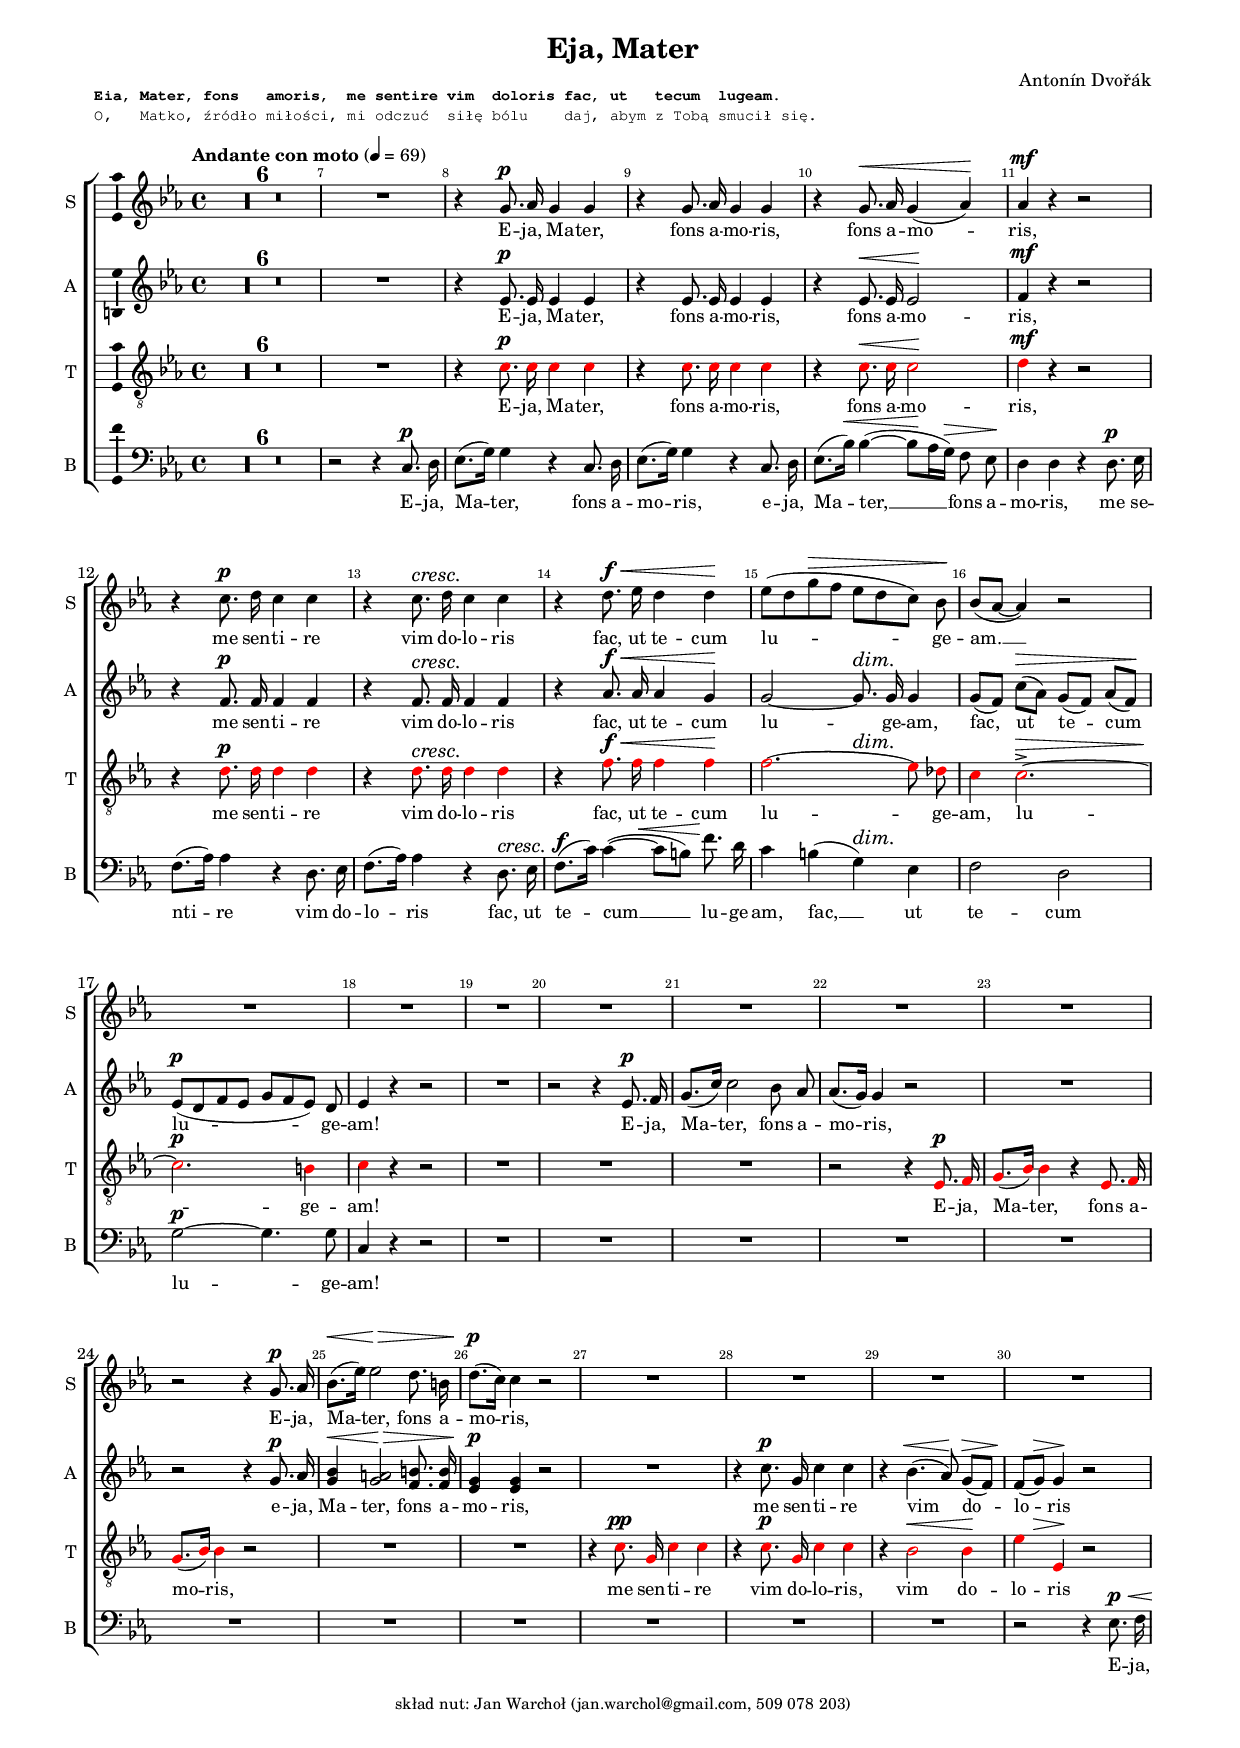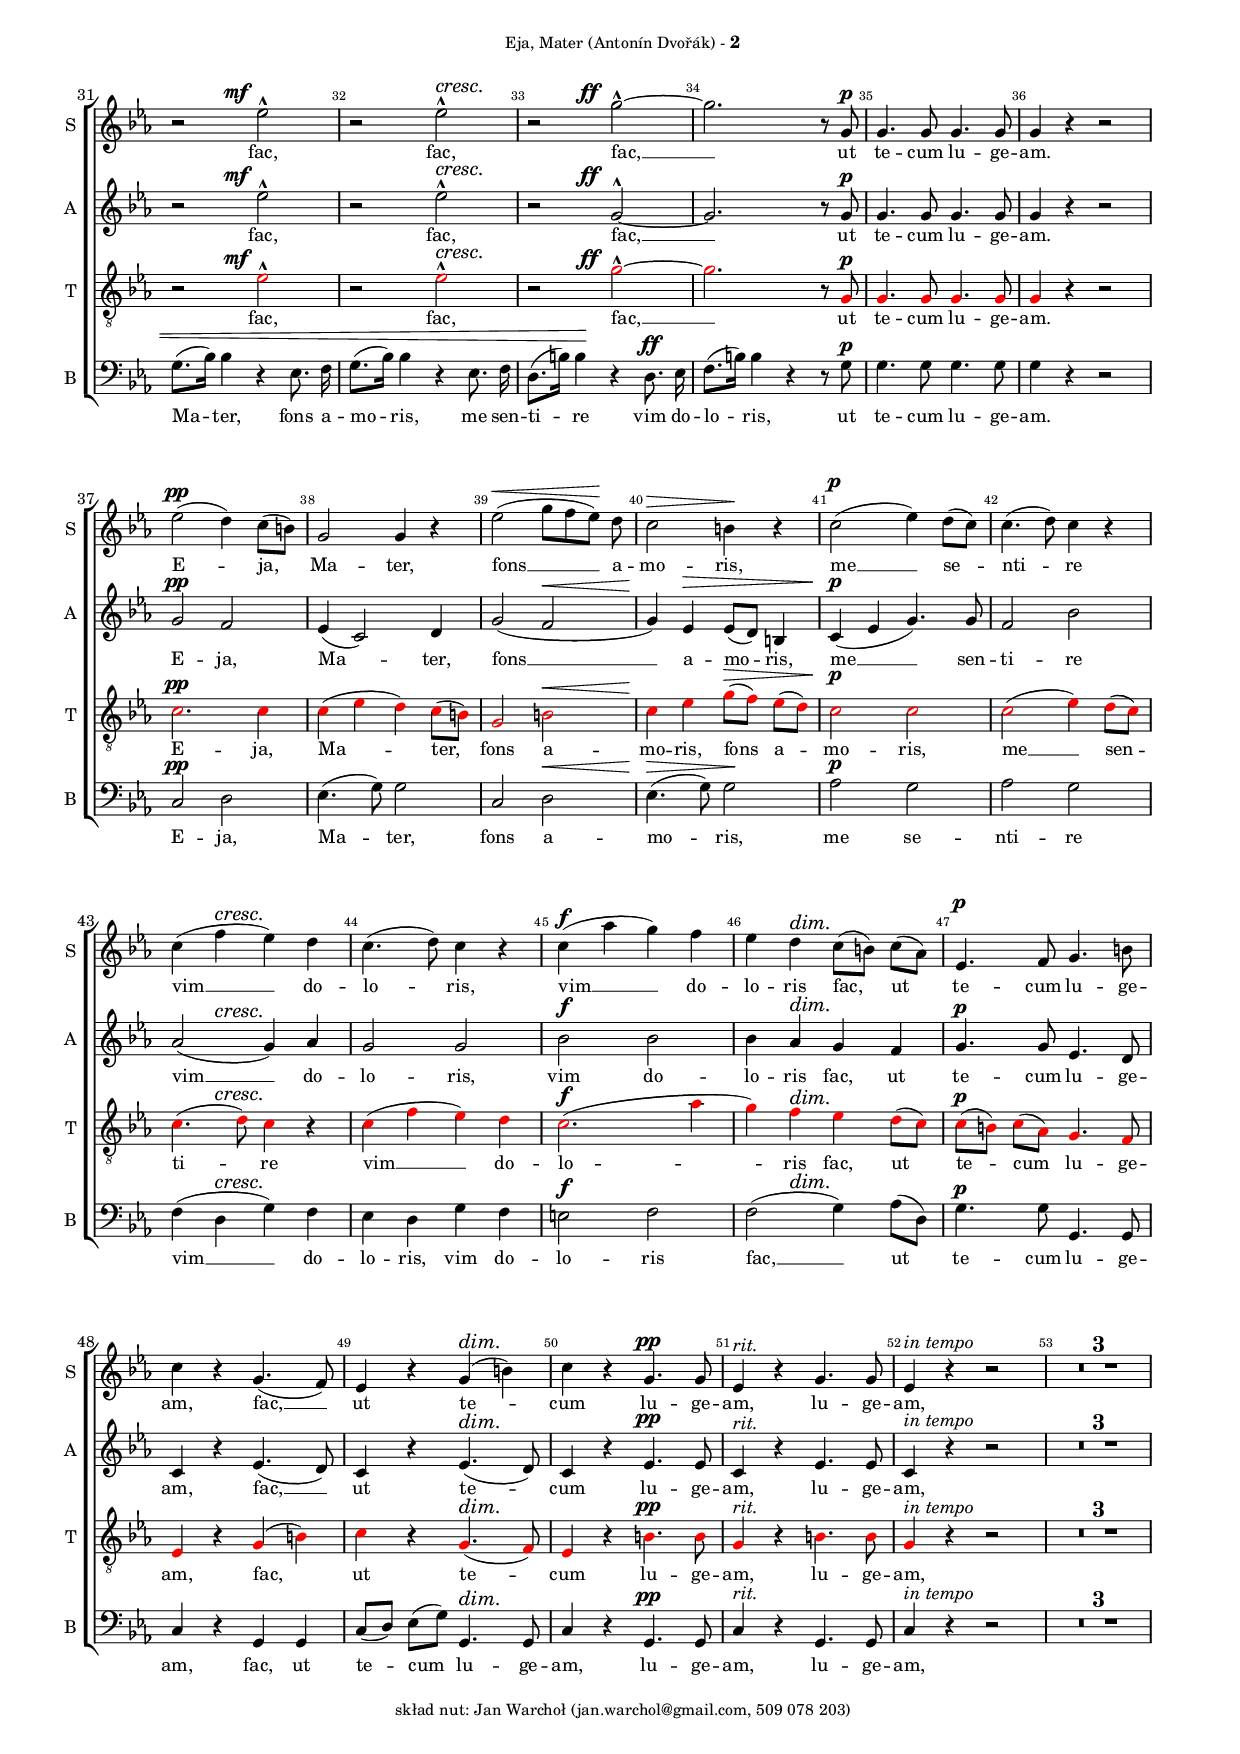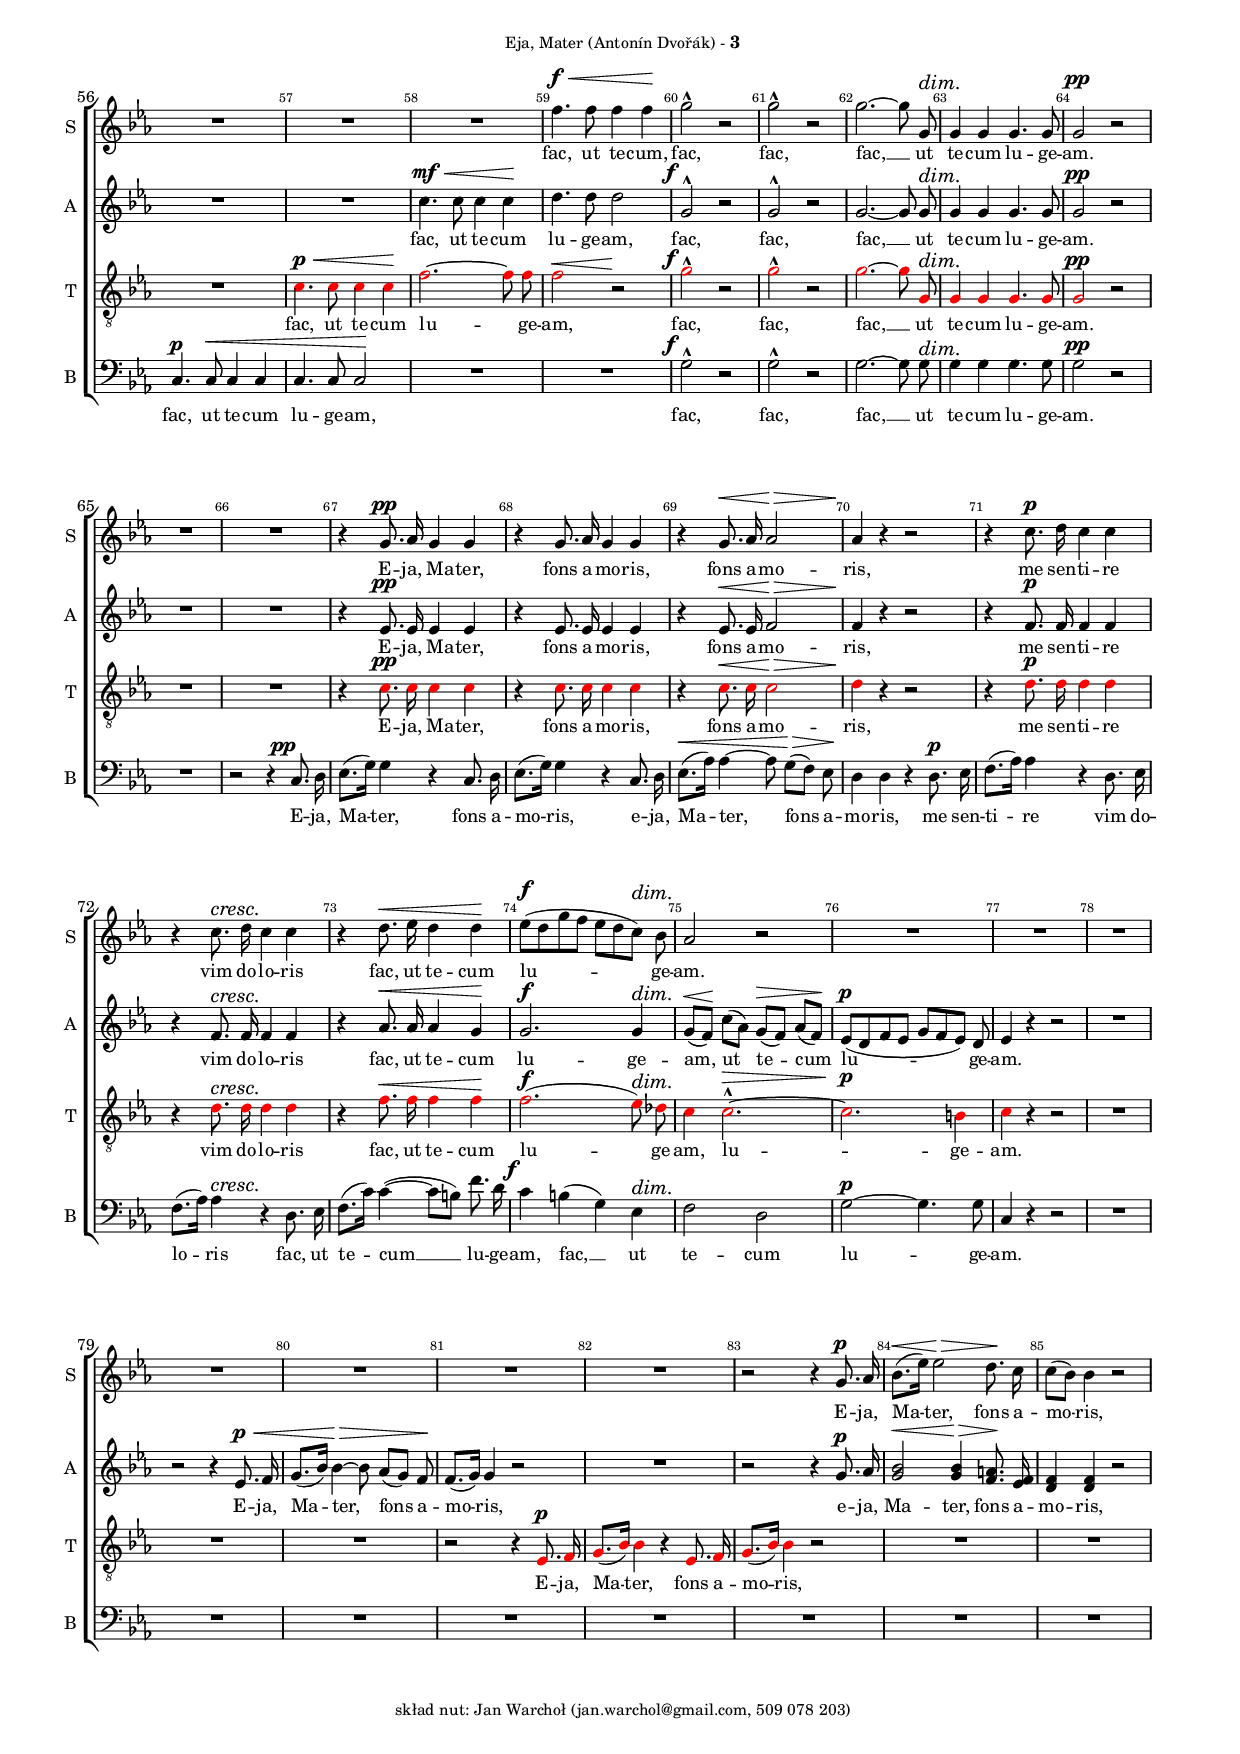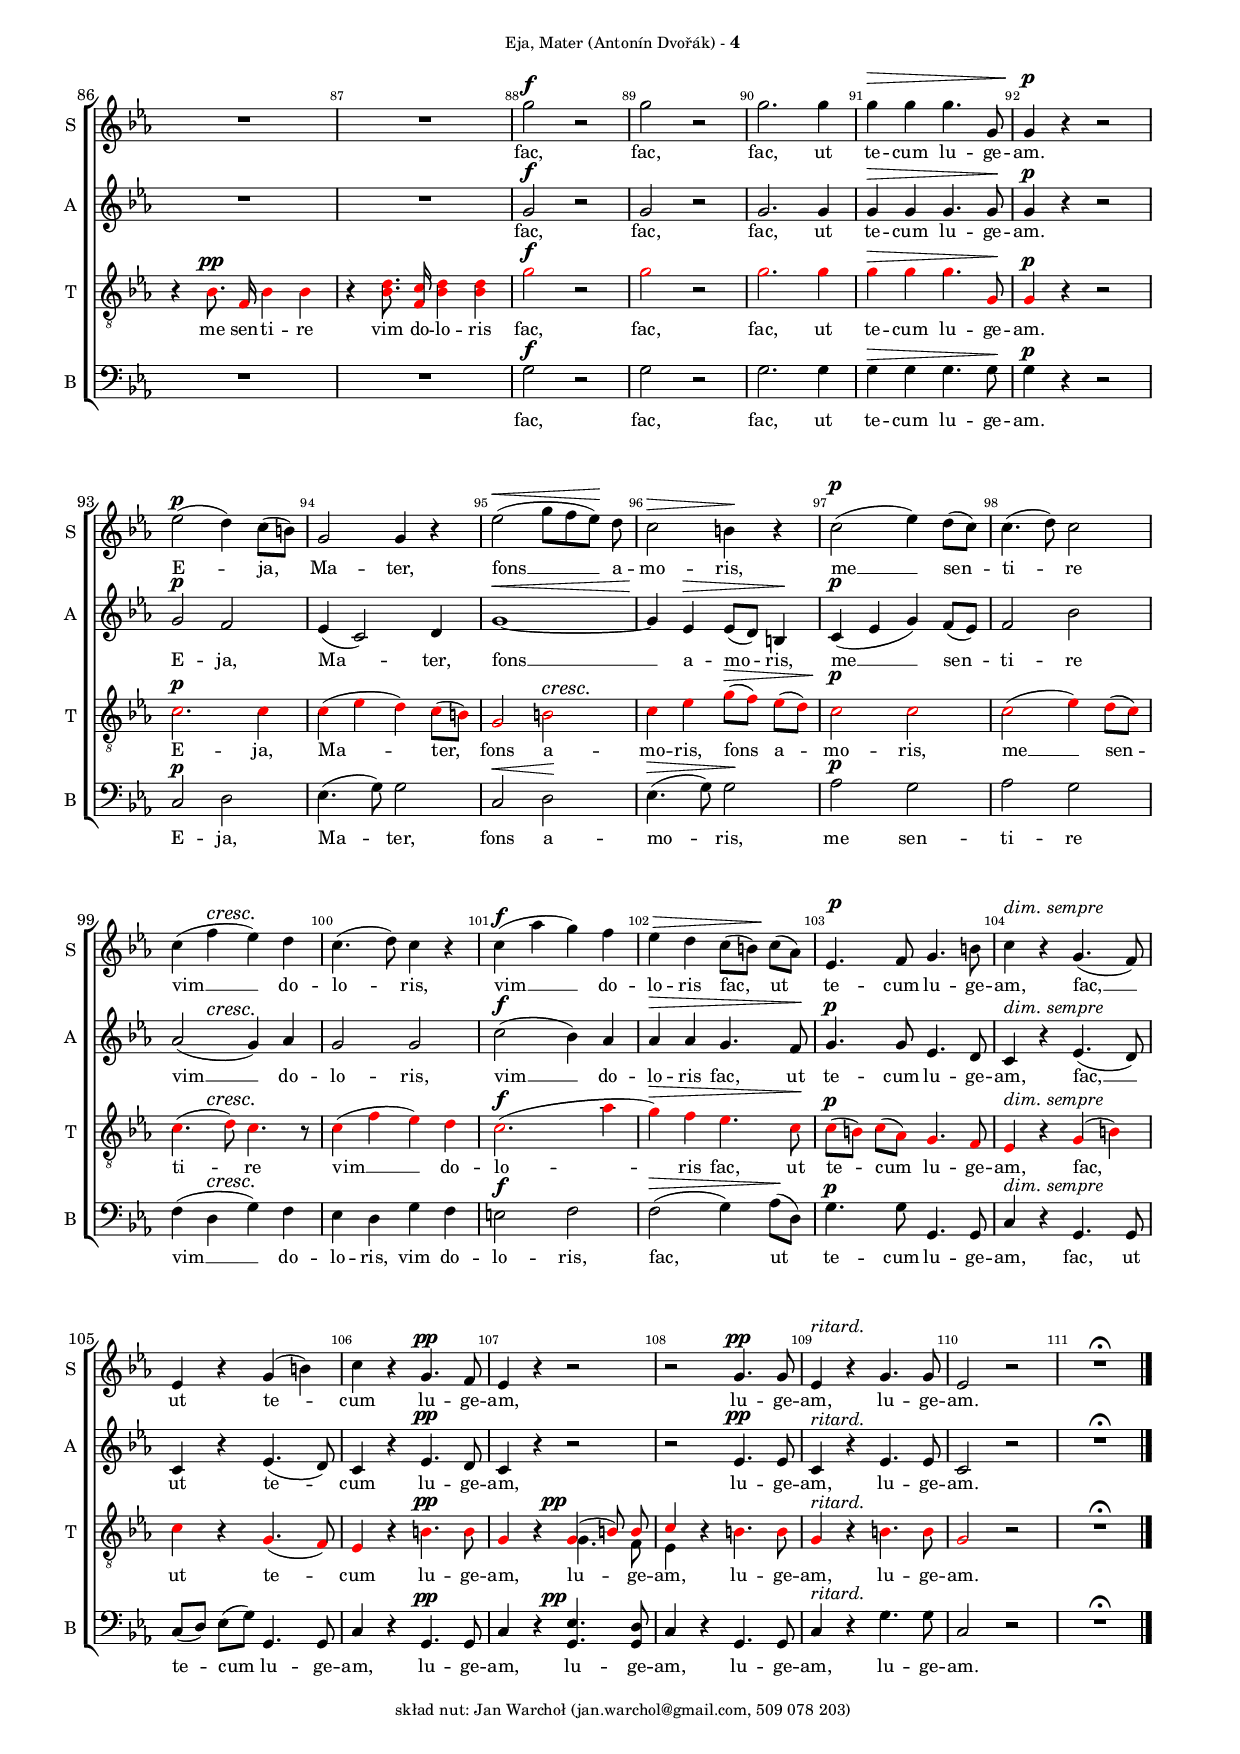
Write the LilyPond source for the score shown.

\version "2.19.0"
#(ly:set-option 'strokeadjust #t)
#(set-global-staff-size 15.5)

ml = #(define-music-function (parser location off) (number?)
       #{ \once \override Lyrics.LyricText.X-offset = #off #})

\paper {
  systems-per-page = 4
  page-count = 4

  top-margin = 6 \mm
  left-margin = 16 \mm
  right-margin = 15 \mm
  last-bottom-spacing.basic-distance = 8
  top-system-spacing.basic-distance = 10
  markup-system-spacing.basic-distance = 10

  oddFooterMarkup = \markup {
    \fill-line {
      \fromproperty #'header:tagline
    }
  }
  oddHeaderMarkup = \markup \small \fill-line {
    \line {
      \on-the-fly #not-first-page \fromproperty #'header:title
      \on-the-fly #not-first-page \concat {
        "(" \fromproperty #'header:composer ")"
      }
      \on-the-fly #not-first-page "-"
      \on-the-fly #print-page-number-check-first \normalsize \bold \fromproperty #'page:page-number-string
    }
  }
  evenHeaderMarkup = \oddHeaderMarkup
}

\header {
  title = "Eja, Mater"
  composer = "Antonín Dvořák"
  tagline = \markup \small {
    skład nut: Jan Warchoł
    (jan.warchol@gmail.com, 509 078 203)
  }
}

\markup \scale #'(0.85 . 0.85) {
  \typewriter {
    \column {
      \bold
      "Eia, Mater, fons   amoris,  me sentire vim  doloris fac, ut   tecum  lugeam."
      "O,   Matko, źródło miłości, mi odczuć  siłę bólu    daj, abym z Tobą smucił się."
    }
  }
}

Layout = \layout {
  indent = 0
  \dynamicUp
  \compressFullBarRests
  \override DynamicTextSpanner.style = #'none
  \override TextScript.direction = #UP
  \override Staff.StaffSymbol.thickness = #0.7
  \override Stem.thickness = #1.4
  \override Slur.thickness = #1.5
  \override Tie.line-thickness = #1
  \override Hairpin.thickness = #1.25

  \context {
    \Lyrics
    \override LyricText.font-size = #0.5
    \override VerticalAxisGroup.nonstaff-unrelatedstaff-spacing.padding = #0.5
    \override VerticalAxisGroup.nonstaff-relatedstaff-spacing.padding = #0.35
  }
  \context {
    \Score
    \override BarNumber.break-visibility = #'#(#f #t #t)
    \override BarNumber.self-alignment-X =
    #(lambda (grob)
      (let ((break-dir (ly:item-break-dir grob)))
        (if (= break-dir RIGHT)
          1
          0)))

    \override BarNumber.stencil =
    #(lambda (grob)
        (let ((break-dir (ly:item-break-dir grob)))
          (set! (ly:grob-property grob 'font-size)
                (if (= break-dir RIGHT)
                    -1
                    -3))
          (ly:text-interface::print grob)))
  }
  \context {
    \Staff
    \consists "Ambitus_engraver"
    \autoBeamOff
    \override VerticalAxisGroup.remove-empty = ##f
    \override VerticalAxisGroup.remove-first = ##f
  }
  \context {
    \Voice
    \applyContext #(lambda (x)
        (if (member (ly:context-id x ) (list "TenorVoice"))
          (ly:context-pushpop-property x 'NoteHead 'color red )))
  }
}

SopranoMusic = \version "2.17.97"
\relative c'' {
  \key c \minor
  \time 4/4
  \tempo "Andante con moto" 4=69
  R1*7 | % 8
  r4 g8.\p as16 g4 g4 | % 9
  r4 g8. as16 g4 g4 |
  r4 g8. \< as16 g4 ( as4 \! ) | % 11
  as4 \mf r4 r2 | % 12
  r4 c8.\p d16 c4 c4 | % 13
  r4 c8. \cresc d16 c4 c4 | % 14
  r4 d8. \f \< es16 d4 d4 \! | % 15
  es8 ( [ d8 g8 \> f8 ] es8 [ d8 c8 ) ] bes8 \! | % 16
  bes8 ( [ as8 ~ ] as4 ) r2 | % 17
  R1*7 | % 24
  r2 r4 g8. \p as16 | % 25
  bes8. \< ( [ es16 ) ] es2 \> d8. b16 | % 26
  d8. -\tweak X-offset #-0.2 \p ( [ c16 ) ] c4 r2 | % 27
  R1*4 | % 31
  r2 es2 -\tweak X-offset #-4 \mf -^ | % 32
  r2 es2 \cresc -^ | % 33
  r2 g2 -\tweak X-offset #-4 \ff ~ -^ | % 34
  g2. r8 g,8 \p | % 35
  g4. g8 g4. g8 | % 36
  g4 r4 r2 | % 37
  \break
  es'2\pp ( d4 ) c8 ( [ b8 ) ] | % 38
  g2 g4 r4 | % 39
  es'2 \< ( g8 [ f8 es8 \! ) ] d8 |
  c2 \> b4 \! r4 | % 41
  c2 -\tweak X-offset #-0.2 \p ( es4 ) d8 ( [ c8 ) ] | % 42
  c4. ( d8 ) c4 r4 | % 43
  c4 ( f4 \cresc es4 ) d4 | % 44
  c4. ( d8 ) c4 r4 | % 45
  c4 \f ( as'4 g4 ) f4 | % 46
  es4 d4 \dim c8 ( [ b8 ) ] c8 ( [ as8 ) ]
  | % 47
  es4. -\tweak X-offset #-0.2 \p f8 g4. b8 | % 48
  c4 r4 g4. ( f8 ) | % 49
  es4 r4 g4 \dim ( b4 ) |
  c4 r4 g4. \pp g8 | % 51
  es4 -\markup{ \italic {rit.} } r4 g4. g8 | % 52
  es4 -\markup{ \italic {in tempo} } r4 r2 | % 53
  R1*3 | % 56
  R1*3 | % 59
  f'4. -\tweak X-offset #-0.2 \f \< f8 f4 f4 \! |
  g2 -^ r2 | % 61
  g2 -^ r2 | % 62
  g2. ~ g8 g,8 \dim | % 63
  g4 g4 g4. g8 | % 64
  g2 \pp r2 | % 65
  R1*2 | % 67
  r4 g8. \pp as16 g4 g4 | % 68
  r4 g8. as16 g4 g4 | % 69
  r4 g8. \< as16 as2 \> |
  as4 \! r4 r2 | % 71
  r4 c8. \p d16 c4 c4 | % 72
  r4 c8. \cresc d16 c4 c4 | % 73
  r4 d8. \< es16 d4 d4 \! | % 74
  es8 \f ( [ d8 g8 f8 ] es8 [ d8 c8 \dim )
  ] bes8 | % 75
  as2 r2 | % 76
  R1*2 | % 78
  R1*5 | % 83
  r2 r4 g8. \p as16 | % 84
  bes8. \< ( [ es16 ) ] es2 \> d8.\! c16 | % 85
  c8 ( [ bes8 ) ] bes4 r2 | % 86
  \break
  R1*2 | % 88
  g'2 \f r2 | % 89
  g2 r2 |
  g2. g4 | % 91
  g4 \> g4 g4. g,8 | % 92
  g4 \! \p r4 r2 | % 93
  \break
  es'2 \p ( d4 ) c8 ( [ b8 ) ] | % 94
  g2 g4 r4 | % 95
  es'2 \< ( g8 [ f8 es8 \! ) ] d8 | % 96
  c2 \> b4 \! r4 | % 97
  c2 \p ( es4 ) d8 ( [ c8 ) ] | % 98
  c4. ( d8 ) c2 | % 99
  c4 ( f4 \cresc es4 ) d4 |
  c4. ( d8 ) c4 r4 | % 101
  c4 \f ( as'4 g4 ) f4 | % 102
  es4 -\tweak X-offset #0.5 \> d4 c8 ( [ b8 \! ) ] c8 ( [ as8 ) ] | % 103
  es4. -\tweak X-offset #0.5 \p f8 g4. b8 | % 104
  c4 -\markup{ \italic {dim. sempre} } r4 g4. ( f8 ) | % 105
  es4 r4 g4 ( b4 ) | % 106
  c4 r4 g4. \pp f8 | % 107
  es4 r4 r2 | % 108
  r2 g4. \pp g8 | % 109
  es4 -\markup{ \italic {ritard.} } r4 g4. g8 |
  es2 r2
  R1\fermataMarkup
  \bar "|."
}

SopranoLyrics = \version "2.17.97"
\lyricmode {
  E -- ja, \ml #-0.3 Ma -- ter, fons a --
  mo -- ris, fons a -- mo -- ris, me sen -- ti -- re vim do -- lo --
  ris fac, ut te -- cum lu -- ge -- am.  __ E -- ja, Ma -- ter, fons
  a -- mo -- ris, fac, fac, fac,  __ ut te -- cum lu -- ge -- am. E
  -- ja, Ma -- ter, fons  __ a -- mo -- ris, me  __ se --
  nti -- re vim  __ do -- lo -- ris, vim  __ do -- lo -- ris fac,
  ut  te -- cum lu -- ge -- am, fac, __  ut te -- cum lu
  -- ge -- am, lu -- ge -- am, fac, ut te -- cum, fac, fac, fac,  __
  ut te -- cum lu -- ge -- am. E -- ja, \ml #-0.3 Ma -- ter, fons a -- mo --
  ris, fons a -- mo -- ris, me sen -- ti -- re vim do -- lo -- ris
  fac, ut te -- cum lu -- ge -- am. E -- ja, Ma -- ter, fons a -- mo
  -- ris, fac, fac, fac, ut te -- cum lu -- ge -- am. E -- ja,
  Ma -- ter, fons  __ a -- mo -- ris, me  __ sen -- ti -- re vim
  __ do -- lo -- ris, vim  __ do -- lo -- ris fac, ut
  te -- cum lu -- ge -- am, fac,  __ ut te -- cum lu -- ge -- am, lu
  -- ge -- am, lu -- ge -- am.
}

AltoMusic = \version "2.17.97"
\relative c' {
  \key c \minor
  \time 4/4
  \tempo "Andante con moto" 4=69
  R1*7 | % 8
  r4 es8. \p es16 es4 es4 | % 9
  r4 es8. es16 es4 es4 |
  r4 es8. \< es16 es2 \! | % 11
  f4 \mf r4 r2 | % 12
  r4 f8. \p f16 f4 f4 | % 13
  r4 f8. \cresc f16 f4 f4 | % 14
  r4 as8. \f \< as16 as4 g4 \! | % 15
  g2~ g8. \dim g16 g4 | % 16
  g8 ( [ f8 ) ] c'8 \> ( [ as8 ) ] g8 ( [ f8 ) ] as8 ( [ f8 \! ) ]
  | % 17
  es8 \p ( [ d8 f8 es8 ] g8 [ f8 es8 ) ] d8 | % 18
  es4 r4 r2 | % 19
  R1 |
  r2 r4 es8. \p f16 | % 21
  g8. ( [ c16 ) ] c2 bes8 as8 | % 22
  as8. ( [ g16 ) ] g4 r2 | % 23
  R1 | % 24
  r2 r4 g8. \p as16 | % 25
  <g bes>4 \< <g a>2 \> <f b>8. q16 | % 26
  <es g>4 \p q4 r2 | % 27
  R1 | % 28
  r4 c'8. \p g16 c4 c4 | % 29
  r4 bes4. -\tweak X-offset #-0.4 \< ( as8 \! ) g8 \> ( [ f8 ) ] |
  f8 \! ( [ g8 \> ) ] g4 \! r2 | % 31
  r2 es'2 -\tweak X-offset #-4 \mf -^ | % 32
  r2 es2 \cresc -^ | % 33
  r2 g,2 -\tweak X-offset #-4 \ff ~ ^^ | % 34
  g2. r8 g8 \p | % 35
  g4. g8 g4. g8 | % 36
  g4 r4 r2 | % 37
  g2 \pp f2 | % 38
  es4 ( c2 ) d4 | % 39
  g2 ( f2 \< |
  g4 \! ) es4 \> es8 ( [ d8 ) ] b4 | % 41
  c4 \! \p ( es4 g4. ) g8 | % 42
  f2 bes2 | % 43
  << as2 ( { s4 s \cresc } >> g4) as4 | % 44
  g2 g2 | % 45
  bes2 \f bes2 | % 46
  bes4 as4 \dim g4 f4 | % 47
  g4. \p g8 es4. d8 | % 48
  c4 r4 es4. ( d8 ) | % 49
  c4 r4 es4. \dim ( d8 ) |
  c4 r4 es4. \pp es8 | % 51
  c4 -\markup{ \italic {rit.} } r4 es4. es8 | % 52
  c4 -\markup{ \italic {in tempo} } r4 r2 | % 53
  R1*3 | % 56
  R1*2 | % 58
  c'4. \mf \< c8 c4 c4 \! | % 59
  d4. d8 d2 |
  g,2 -\tweak X-offset #-2 \f ^^ r2 | % 61
  g2 ^^ r2 | % 62
  g2. ~ g8 g8 \dim | % 63
  g4 g4 g4. g8 | % 64
  g2 \pp r2 | % 65
  R1*2 | % 67
  r4 es8. \pp es16 es4 es4 | % 68
  r4 es8. es16 es4 es4 | % 69
  r4 es8. \< es16 f2 \> |
  f4 \! r4 r2 | % 71
  r4 f8. \p f16 f4 f4 | % 72
  r4 f8. \cresc f16 f4 f4 | % 73
  r4 as8. \< as16 as4 g4 \! | % 74
  g2. \f g4 \dim | % 75
  g8 \< ( [ f8 ) ] \! c'8 ( [ as8 ) ] g8 \> ( [ f8 ) ] as8 ( [ f8 \! )
  ] | % 76
  es8 \p ( [ d8 f8 es8 ] g8 [ f8 es8 ) ] d8 | % 77
  es4 r4 r2 | % 78
  R1 | % 79
  r2 r4 es8. \p \< f16 |
  g8. ( [ bes16 ) ] bes4~ \> bes8 as8 ( [ g8 ) ] f8 \! | % 81
  f8. ( [ g16 ) ] g4 r2 | % 82
  R1 | % 83
  r2 r4 g8. \p as16 | % 84
  <g bes>2 \< q4 \> <f a>8. \! <es f>16 | % 85
  <d f>4 q4 r2 | % 86
  R1*2 | % 88
  g2 \f r2 | % 89
  g2 r2 |
  g2. g4 | % 91
  g4 \> g4 g4. g8 \! | % 92
  g4 \p r4 r2 | % 93
  g2 \p f2 | % 94
  es4 ( c2 ) d4 | % 95
  g1 \< ~ | % 96
  g4 \! es4 \> es8 ( [ d8 ) ] b4 \! | % 97
  c4 \p ( es4 g4 ) f8 ( [ es8 ) ] | % 98
  f2 bes2 | % 99
  << as2 ( { s4 s\cresc } >> g4 ) as4 |
  g2 g2 | % 101
  c2 \f ( bes4 ) as4 | % 102
  as4 \> as4 g4. f8 \! | % 103
  g4. \p g8 es4. d8 | % 104
  c4 -\markup{ \italic {dim. sempre} } r4 es4. ( d8 ) | % 105
  c4 r4 es4. ( d8 ) | % 106
  c4 r4 es4.\pp d8 | % 107
  c4 r4 r2 | % 108
  r2 es4. \pp es8 | % 109
  c4 -\markup{ \italic {ritard.} } r4 es4. es8 |
  c2 r2
  R1\fermataMarkup
  \bar "|."
}

AltoLyrics = \version "2.17.97"
\lyricmode {
  E -- ja, \ml #-0.3 Ma -- ter, fons a
  -- mo -- ris, fons a -- mo -- ris, me sen -- ti -- re vim do -- lo
  -- ris fac, ut te -- cum lu -- ge -- \ml #-0.3 am, fac,  ut te --
  cum lu -- ge -- am! E -- ja, Ma -- ter, fons a -- mo -- ris, e
  -- ja, Ma -- ter, fons a -- mo -- ris, me sen -- ti -- re vim
  do -- lo -- ris fac, fac, fac,  __ ut te -- cum lu -- ge -- am. E
  -- ja, Ma -- ter, fons  __ a -- mo -- ris, me  __ sen -- ti --
  re vim  __ do -- lo -- ris, vim do -- lo -- ris fac, ut te -- cum
  lu -- ge -- am, fac,  __ ut te -- cum lu -- ge -- am, lu -- ge --
  am, fac, ut te -- cum lu -- ge -- am, fac, fac, fac,  __ ut te --
  cum lu -- ge -- am. E -- ja, \ml #-0.3 Ma -- ter, fons a -- mo -- ris, fons a
  -- mo -- ris, me sen -- ti -- re vim do -- lo -- ris fac, ut te --
  cum lu -- ge -- am, ut te -- cum lu -- ge -- am. E --
  ja, Ma -- ter, fons a -- mo -- ris, e -- ja, Ma -- ter, fons a -- mo
  -- ris, fac, fac, fac, ut te -- cum lu -- ge -- am. E -- ja, Ma --
  ter, fons  __ a -- mo -- ris, me  __ sen -- ti -- re vim  __
  do -- lo -- ris, vim  __ do -- lo -- ris fac, ut te -- cum lu --
  ge -- am, fac,  __ ut te -- cum lu -- ge -- am, lu -- ge -- am, lu
  -- ge -- am.
}

TenorMusic = \version "2.17.97"
\relative c' {
  \key c \minor
  \time 4/4
  \tempo "Andante con moto" 4=69
  R1*7 | % 8
  r4 c8. \p c16 c4 c4 | % 9
  r4 c8. c16 c4 c4 |
  r4 c8. \< c16 c2 \! | % 11
  d4 \mf r4 r2 | % 12
  r4 d8. \p d16 d4 d4 | % 13
  r4 d8. \cresc d16 d4 d4 | % 14
  r4 f8. \f \< f16 f4 f4 \! | % 15
  \shape #'((0 . -0.5)(0 . -0.75)(0 . -0.75)(0 . -0.5)) Slur
  << f2. ( { s2 s4\dim } >> es8 ) des8 | % 16
  c4 c2. \> ~ ^> | % 17
  c2. \! \p b4 | % 18
  c4 r4 r2 | % 19
  R1*3 | % 22
  r2 r4 es,8. \p f16 | % 23
  g8. ( [ bes16 ) ] bes4 r4 es,8. f16 | % 24
  g8. ( [ bes16 ) ] bes4 r2 | % 25
  R1*2 | % 27
  r4 c8. \pp g16 c4 c4 | % 28
  r4 c8. \p g16 c4 c4 | % 29
  r4 bes2 \< bes4 \! |
  << es4 { s8 s\>} >> es,4 \! r2 | % 31
  r2 es'2 -\tweak X-offset #-4 \mf -^ | % 32
  r2 es2 \cresc -^ | % 33
  r2 g2 -\tweak X-offset #-4 \ff ~ -^ | % 34
  g2. r8 g,8 \p | % 35
  g4. g8 g4. g8 | % 36
  g4 r4 r2 | % 37
  c2. \pp c4 | % 38
  c4 ( es4 d4 ) c8 ( [ b8 ) ] | % 39
  g2 b2 \< |
  c4 \! es4 g8 \> ( [ f8 ) ] es8 ( [ d8 ) ] | % 41
  c2 \! \p c2 | % 42
  c2 ( es4 ) d8 ( [ c8 ) ] | % 43
  << c4. ( { s4 s8\cresc } >> d8 ) c4 r4 | % 44
  c4 ( f4 es4 ) d4 | % 45
  c2. \f ( as'4 | % 46
  g4 ) f4 \dim es4 d8 ( [ c8 ) ] | % 47
  c8 \p ( [ b8 ) ] c8 ( [ as8 ) ] g4. f8 | % 48
  es4 r4 g4 ( b4 ) | % 49
  c4 r4 g4. \dim ( f8 ) |
  es4 r4 b'4. \pp b8 | % 51
  g4 -\markup{ \italic {rit.} } r4 b4. b8 | % 52
  g4 -\markup{ \italic {in tempo} } r4 r2 | % 53
  R1*3 | % 56
  R1 | % 57
  c4. \p \< c8 c4 c4 \! | % 58
  f2. ~ f8 f8 | % 59
  f2 \< r2 \! |
  g2 -\tweak X-offset #-2 \f -^ r2 | % 61
  g2 -^ r2 | % 62
  g2. ~ g8 g,8 \dim | % 63
  g4 g4 g4. g8 | % 64
  g2 \pp r2 | % 65
  R1*2 | % 67
  r4 c8. \pp c16 c4 c4 | % 68
  r4 c8. c16 c4 c4 | % 69
  r4 c8. \< c16 c2 \> |
  d4 \! r4 r2 | % 71
  r4 d8. \p d16 d4 d4 | % 72
  b4 \rest d8. \cresc d16 d4 d4 | % 73
  r4 f8. \< f16 f4 f4 \! | % 74
  f2. \f ( es8 \dim ) des8 | % 75
  c4 c2. ~ -^ \> | % 76
  c2. \p b4 | % 77
  c4 r4 r2 | % 78
  R1*3 | % 81
  r2 r4 es,8. \p f16 | % 82
  g8. ( [ bes16 ) ] bes4 r4 es,8. f16 | % 83
  g8. ( [ bes16 ) ] bes4 r2 | % 84
  R1*2 | % 86
  r4 bes8. \pp f16 bes4 bes4 | % 87
  r4 <bes d>8. <f c'>16 <bes d>4 q4 | % 88
  g'2 \f r2 | % 89
  g2 r2 |
  g2. g4 | % 91
  g4 \> g4 g4. g,8 \! | % 92
  g4 \p r4 r2 | % 93
  c2. \p c4 | % 94
  c4 ( es4 d4 ) c8 ( [ b8 ) ] | % 95
  g2 b2 \cresc | % 96
  c4 es4 g8 \> ( [ f8 ) ] es8 ( [ d8 ) ] | % 97
  c2 \! \p c2 | % 98
  c2 ( es4 ) d8 ( [ c8 ) ] | % 99
  << c4. ( { s4 s8\cresc } >> d8 ) c4. r8 |
  c4 ( f4 es4 ) d4 | % 101
  c2. \f ( as'4 | % 102
  g4 \> ) f4 es4. c8 \! | % 103
  c8 \p ( [ b8 ) ] c8 ( [ as8 ) ] g4. f8 | % 104
  es4 -\markup{ \italic {dim. sempre} } r4 g4 ( b4 ) | % 105
  c4 r4 g4. ( f8 ) | % 106
  es4 r4 b'4.\pp b8 | % 107
  g4 r4 <<
    {
      \voiceOne g4 -\tweak X-offset #-3 \pp ( b8 ) b8 | % 108
      c4
    }
    \new Voice {
      \voiceTwo g4. f8 |
      es4
    }
  >> \oneVoice r4 b'4. b8 | % 109
  g4 ^\markup{ \italic {ritard.} } r4 b4. b8 |
  g2 r2
  R1\fermataMarkup
  \bar "|."
}

TenorLyrics = \version "2.17.97"
\lyricmode {
  E -- ja, \ml #-0.3 Ma -- ter, fons a
  -- mo -- ris, fons a -- mo -- ris, me sen -- ti -- re vim do -- lo
  -- ris fac, ut te -- cum lu -- ge -- am, lu -- ge -- am! E -- ja, Ma
  -- ter, fons a -- mo -- ris, me sen -- ti -- re vim do -- lo -- ris,
  vim do -- lo -- ris fac, fac, fac,  __ ut te -- cum lu -- ge --
  am. E -- ja, Ma -- ter, fons a -- mo -- ris, fons  a --
  mo -- ris, me  __ sen -- ti -- re vim  __ do -- lo -- ris fac,
  ut te -- cum lu -- ge -- am, fac, ut te -- cum lu
  -- ge -- am, lu -- ge -- am, fac, ut te -- cum lu -- ge -- am, fac,
  fac, fac,  __ ut te -- cum lu -- ge -- am. E -- ja, \ml #-0.3 Ma -- ter,
  fons a -- mo -- ris, fons a -- mo -- ris, me sen -- ti -- re vim do
  -- lo -- ris fac, ut te -- cum lu -- ge -- am, lu -- ge -- am. E --
  ja, Ma -- ter, fons a -- mo -- ris, me sen -- ti -- re vim do -- lo
  -- ris fac, fac, fac, ut te -- cum lu -- ge -- am. E -- ja, Ma --
  ter, fons a -- mo -- ris, fons  a -- mo -- ris, me  __
  sen -- ti -- re vim  __ do -- lo -- ris fac, ut te -- cum lu
  -- ge -- am, fac,  ut te -- cum lu -- ge -- am, lu -- ge -- am,
  lu -- ge -- am, lu -- ge -- am.
}

BassMusic = \version "2.17.97"
\relative c {
  \key c \minor
  \time 4/4
  \tempo "Andante con moto" 4=69
  R1*6 | % 7
  r2 r4 c8. \p d16 | % 8
  es8. ( [ g16 ) ] g4 r4 c,8. d16 | % 9
  es8. ( [ g16 ) ] g4 r4 c,8. d16 |
  es8. ( [ bes'16 \< ) ] bes4~ ( bes8\! [ as16 g16 \> ) ] f8 es8 \! | % 11
  d4 d4 r4 d8. \p es16 | % 12
  f8. ( [ as16 ) ] as4 r4 d,8. es16 | % 13
  f8. ( [ as16 ) ] as4 r4 d,8. \cresc es16
  | % 14
  f8. \f ( [ c'16 ) ] c4 ( ~ c8 -\tweak X-offset #-1.9 \< [ b8 ) ] f'8. \! d16 | % 15
  c4 b4 ( g4 \dim ) es4 | % 16
  f2 d2 | % 17
  g2 \p ~ g4. g8 | % 18
  c,4 r4 r2 | % 19
  R1*5 | % 24
  R1*6 |
  r2 r4 es8. \p \< f16 | % 31
  \break
  g8. ( [ bes16 ) ] bes4 r4 es,8. f16 | % 32
  g8. ( [ bes16 ) ] bes4 r4 es,8. f16 | % 33
  d8. ( [ b'16 ) ] b4 \! r4 d,8. \ff es16 | % 34
  f8. ( [ b16 ) ] b4 r4 r8 g8 \p | % 35
  g4. g8 g4. g8 | % 36
  g4 r4 r2 | % 37
  c,2 \pp d2 | % 38
  es4. ( g8 ) g2 | % 39
  c,2 d2 \< |
  es4. \! \> ( g8 ) g2 \! | % 41
  as2 \p g2 | % 42
  as2 g2 | % 43
  f4 ( d4 \cresc g4 ) f4 | % 44
  es4 d4 g4 f4 | % 45
  e2 \f f2 | % 46
  << f2 ( { s4 s\dim } >> g4 ) as8 ( [ d,8 ) ] | % 47
  g4. \p g8 g,4. g8 | % 48
  c4 r4 g4 g4 | % 49
  c8 ( [ d8 ) ] es8 ( [ g8 ) ] g,4. \dim g8
  c4 r4 g4. \pp g8 | % 51
  c4 -\markup{ \italic {rit.} } r4 g4. g8 | % 52
  c4 -\markup{ \italic {in tempo} } r4 r2 | % 53
  R1*3 | % 56
  \break
  c4. \p c8 \< c4 c4 | % 57
  c4. c8 c2 \! | % 58
  R1*2 |
  g'2 -\tweak X-offset #-2 \f -^ r2 | % 61
  g2 -^ r2 | % 62
  g2. ~ g8 g8 \dim | % 63
  g4 g4 g4. g8 | % 64
  g2 \pp r2 | % 65
  R1 | % 66
  r2 r4 c,8. -\tweak X-offset #-2.4 \pp d16 | % 67
  es8. ( [ g16 ) ] g4 r4 c,8. d16 | % 68
  es8. ( [ g16 ) ] g4 r4 c,8. d16 | % 69
  es8. \< ( [ as16 ) ] as4~ as8 g8 \! \> ( [ f8 ) ] es8 \! |
  d4 d4 r4 d8. \p es16 | % 71
  f8. ( [ as16 ) ] as4 r4 d,8. es16 | % 72
  f8. ( [ as16 ) ] as4 \cresc r4 d,8. es16
  | % 73
  f8. ( [ c'16 ) ] c4 ( ~ c8 [ b8 ) ] f'8. d16 | % 74
  c4 -\tweak X-offset #-1.7 \f b4 ( g4 ) es4 \dim | % 75
  f2 d2 | % 76
  g2 \p ~ g4. g8 | % 77
  c,4 r4 r2 | % 78
  R1*8 | % 86
  R1*2 | % 88
  g'2 \f r2 | % 89
  g2 r2 |
  g2. g4 | % 91
  g4 \> g4 g4. g8 \! | % 92
  g4 \p r4 r2 | % 93
  c,2 \p d2 | % 94
  es4. ( g8 ) g2 | % 95
  c,2 \< d2 \! | % 96
  es4. \> ( g8 ) g2 \! | % 97
  as2 \p g2 | % 98
  as2 g2 | % 99
  f4 ( d4 \cresc g4 ) f4 |
  es4 d4 g4 f4 | % 101
  e2 \f f2 | % 102
  f2 \> ( g4 ) as8 \! ( [ d,8 ) ] | % 103
  g4. \p g8 g,4. g8 | % 104
  c4 -\markup{ \italic {dim. sempre} } r4 g4. g8 | % 105
  c8 ( [ d8 ) ] es8 ( [ g8 ) ] g,4. g8 | % 106
  c4 r4 g4.\pp g8 | % 107
  c4 r4 <g es'>4. -\tweak X-offset #-3 \pp <g d'>8 | % 108
  c4 r4 g4. g8 | % 109
  c4 -\markup{ \italic {ritard.} } r4 g'4. g8 |
  c,2 r2
  R1\fermataMarkup
  \bar "|."
}

BassLyrics = \version "2.17.97"
\lyricmode {
  E -- ja, Ma -- ter, fons a --
  mo -- ris, e -- ja, Ma -- ter,  __ fons a -- mo -- ris, me se --
  nti -- re vim do -- lo -- ris fac, ut te -- cum  __ lu -- ge --
  am, fac,  __ ut te -- cum lu -- ge -- am! E -- ja, Ma -- ter, fons
  a -- mo -- ris, me sen -- ti -- re vim do -- lo -- ris, ut te -- cum
  lu -- ge -- am. E -- ja, Ma -- ter, fons a -- mo -- ris, me se --
  nti -- re vim  __ do -- lo -- ris, vim do -- lo -- ris fac,  __
  ut te -- cum lu -- ge -- am, fac, ut te -- cum lu -- ge
  -- am, lu -- ge -- am, lu -- ge -- am, fac, ut te -- cum lu -- ge --
  am, fac, fac, fac,  __ ut te -- cum lu -- ge -- am. E -- ja, Ma --
  ter, fons a -- mo -- ris, e -- ja, Ma -- ter, fons a -- mo --
  ris, me sen -- ti -- re vim do -- lo -- ris fac, ut te -- cum  __
  lu -- ge -- am, fac,  __ ut te -- cum lu -- ge -- am. fac, fac,
  fac, ut te -- cum lu -- ge -- am. E -- ja, Ma -- ter, fons a -- mo
  -- ris, me sen -- ti -- re vim  __ do -- lo -- ris, vim do -- lo
  -- ris, fac, ut te -- cum lu -- ge -- am, fac, ut te --
  cum lu -- ge -- am, lu -- ge -- am, lu -- ge -- am, lu -- ge
  -- am, lu -- ge -- am.
}


SopranoInstrumentName = "S "
SopranoShortInstrumentName = "S "
AltoInstrumentName = "A "
AltoShortInstrumentName = "A "
TenorInstrumentName = "T "
TenorShortInstrumentName = "T "
BassInstrumentName = "B "
BassShortInstrumentName = "B "


\include "satb.ly"

%{
\score {
  \new ChoirStaff
  <<
    \new Staff = soprany \with { \consists "Ambitus_engraver" } {
      \clef treble
      \set Staff.instrumentName = "S "
      \set Staff.shortInstrumentName = "S "
      \autoBeamOff
      \version "2.17.97"
\relative c'' {
  \key c \minor
  \time 4/4
  \tempo "Andante con moto" 4=69
  R1*7 | % 8
  r4 g8.\p as16 g4 g4 | % 9
  r4 g8. as16 g4 g4 |
  r4 g8. \< as16 g4 ( as4 \! ) | % 11
  as4 \mf r4 r2 | % 12
  r4 c8.\p d16 c4 c4 | % 13
  r4 c8. \cresc d16 c4 c4 | % 14
  r4 d8. \f \< es16 d4 d4 \! | % 15
  es8 ( [ d8 g8 \> f8 ] es8 [ d8 c8 ) ] bes8 \! | % 16
  bes8 ( [ as8 ~ ] as4 ) r2 | % 17
  R1*7 | % 24
  r2 r4 g8. \p as16 | % 25
  bes8. \< ( [ es16 ) ] es2 \> d8. b16 | % 26
  d8. -\tweak X-offset #-0.2 \p ( [ c16 ) ] c4 r2 | % 27
  R1*4 | % 31
  r2 es2 -\tweak X-offset #-4 \mf -^ | % 32
  r2 es2 \cresc -^ | % 33
  r2 g2 -\tweak X-offset #-4 \ff ~ -^ | % 34
  g2. r8 g,8 \p | % 35
  g4. g8 g4. g8 | % 36
  g4 r4 r2 | % 37
  \break
  es'2\pp ( d4 ) c8 ( [ b8 ) ] | % 38
  g2 g4 r4 | % 39
  es'2 \< ( g8 [ f8 es8 \! ) ] d8 |
  c2 \> b4 \! r4 | % 41
  c2 -\tweak X-offset #-0.2 \p ( es4 ) d8 ( [ c8 ) ] | % 42
  c4. ( d8 ) c4 r4 | % 43
  c4 ( f4 \cresc es4 ) d4 | % 44
  c4. ( d8 ) c4 r4 | % 45
  c4 \f ( as'4 g4 ) f4 | % 46
  es4 d4 \dim c8 ( [ b8 ) ] c8 ( [ as8 ) ]
  | % 47
  es4. -\tweak X-offset #-0.2 \p f8 g4. b8 | % 48
  c4 r4 g4. ( f8 ) | % 49
  es4 r4 g4 \dim ( b4 ) |
  c4 r4 g4. \pp g8 | % 51
  es4 -\markup{ \italic {rit.} } r4 g4. g8 | % 52
  es4 -\markup{ \italic {in tempo} } r4 r2 | % 53
  R1*3 | % 56
  R1*3 | % 59
  f'4. -\tweak X-offset #-0.2 \f \< f8 f4 f4 \! |
  g2 -^ r2 | % 61
  g2 -^ r2 | % 62
  g2. ~ g8 g,8 \dim | % 63
  g4 g4 g4. g8 | % 64
  g2 \pp r2 | % 65
  R1*2 | % 67
  r4 g8. \pp as16 g4 g4 | % 68
  r4 g8. as16 g4 g4 | % 69
  r4 g8. \< as16 as2 \> |
  as4 \! r4 r2 | % 71
  r4 c8. \p d16 c4 c4 | % 72
  r4 c8. \cresc d16 c4 c4 | % 73
  r4 d8. \< es16 d4 d4 \! | % 74
  es8 \f ( [ d8 g8 f8 ] es8 [ d8 c8 \dim )
  ] bes8 | % 75
  as2 r2 | % 76
  R1*2 | % 78
  R1*5 | % 83
  r2 r4 g8. \p as16 | % 84
  bes8. \< ( [ es16 ) ] es2 \> d8.\! c16 | % 85
  c8 ( [ bes8 ) ] bes4 r2 | % 86
  \break
  R1*2 | % 88
  g'2 \f r2 | % 89
  g2 r2 |
  g2. g4 | % 91
  g4 \> g4 g4. g,8 | % 92
  g4 \! \p r4 r2 | % 93
  \break
  es'2 \p ( d4 ) c8 ( [ b8 ) ] | % 94
  g2 g4 r4 | % 95
  es'2 \< ( g8 [ f8 es8 \! ) ] d8 | % 96
  c2 \> b4 \! r4 | % 97
  c2 \p ( es4 ) d8 ( [ c8 ) ] | % 98
  c4. ( d8 ) c2 | % 99
  c4 ( f4 \cresc es4 ) d4 |
  c4. ( d8 ) c4 r4 | % 101
  c4 \f ( as'4 g4 ) f4 | % 102
  es4 -\tweak X-offset #0.5 \> d4 c8 ( [ b8 \! ) ] c8 ( [ as8 ) ] | % 103
  es4. -\tweak X-offset #0.5 \p f8 g4. b8 | % 104
  c4 -\markup{ \italic {dim. sempre} } r4 g4. ( f8 ) | % 105
  es4 r4 g4 ( b4 ) | % 106
  c4 r4 g4. \pp f8 | % 107
  es4 r4 r2 | % 108
  r2 g4. \pp g8 | % 109
  es4 -\markup{ \italic {ritard.} } r4 g4. g8 |
  es2 r2
  R1\fermataMarkup
  \bar "|."
}

    }
    \addlyrics { \version "2.17.97"
\lyricmode {
  E -- ja, \ml #-0.3 Ma -- ter, fons a --
  mo -- ris, fons a -- mo -- ris, me sen -- ti -- re vim do -- lo --
  ris fac, ut te -- cum lu -- ge -- am.  __ E -- ja, Ma -- ter, fons
  a -- mo -- ris, fac, fac, fac,  __ ut te -- cum lu -- ge -- am. E
  -- ja, Ma -- ter, fons  __ a -- mo -- ris, me  __ se --
  nti -- re vim  __ do -- lo -- ris, vim  __ do -- lo -- ris fac,
  ut  te -- cum lu -- ge -- am, fac, __  ut te -- cum lu
  -- ge -- am, lu -- ge -- am, fac, ut te -- cum, fac, fac, fac,  __
  ut te -- cum lu -- ge -- am. E -- ja, \ml #-0.3 Ma -- ter, fons a -- mo --
  ris, fons a -- mo -- ris, me sen -- ti -- re vim do -- lo -- ris
  fac, ut te -- cum lu -- ge -- am. E -- ja, Ma -- ter, fons a -- mo
  -- ris, fac, fac, fac, ut te -- cum lu -- ge -- am. E -- ja,
  Ma -- ter, fons  __ a -- mo -- ris, me  __ sen -- ti -- re vim
  __ do -- lo -- ris, vim  __ do -- lo -- ris fac, ut
  te -- cum lu -- ge -- am, fac,  __ ut te -- cum lu -- ge -- am, lu
  -- ge -- am, lu -- ge -- am.
}
 }

    \new Staff = alty \with { \consists "Ambitus_engraver" } {
      \clef treble
      \set Staff.instrumentName = "A "
      \set Staff.shortInstrumentName = "A "
      \autoBeamOff
      \version "2.17.97"
\relative c' {
  \key c \minor
  \time 4/4
  \tempo "Andante con moto" 4=69
  R1*7 | % 8
  r4 es8. \p es16 es4 es4 | % 9
  r4 es8. es16 es4 es4 |
  r4 es8. \< es16 es2 \! | % 11
  f4 \mf r4 r2 | % 12
  r4 f8. \p f16 f4 f4 | % 13
  r4 f8. \cresc f16 f4 f4 | % 14
  r4 as8. \f \< as16 as4 g4 \! | % 15
  g2~ g8. \dim g16 g4 | % 16
  g8 ( [ f8 ) ] c'8 \> ( [ as8 ) ] g8 ( [ f8 ) ] as8 ( [ f8 \! ) ]
  | % 17
  es8 \p ( [ d8 f8 es8 ] g8 [ f8 es8 ) ] d8 | % 18
  es4 r4 r2 | % 19
  R1 |
  r2 r4 es8. \p f16 | % 21
  g8. ( [ c16 ) ] c2 bes8 as8 | % 22
  as8. ( [ g16 ) ] g4 r2 | % 23
  R1 | % 24
  r2 r4 g8. \p as16 | % 25
  <g bes>4 \< <g a>2 \> <f b>8. q16 | % 26
  <es g>4 \p q4 r2 | % 27
  R1 | % 28
  r4 c'8. \p g16 c4 c4 | % 29
  r4 bes4. -\tweak X-offset #-0.4 \< ( as8 \! ) g8 \> ( [ f8 ) ] |
  f8 \! ( [ g8 \> ) ] g4 \! r2 | % 31
  r2 es'2 -\tweak X-offset #-4 \mf -^ | % 32
  r2 es2 \cresc -^ | % 33
  r2 g,2 -\tweak X-offset #-4 \ff ~ ^^ | % 34
  g2. r8 g8 \p | % 35
  g4. g8 g4. g8 | % 36
  g4 r4 r2 | % 37
  g2 \pp f2 | % 38
  es4 ( c2 ) d4 | % 39
  g2 ( f2 \< |
  g4 \! ) es4 \> es8 ( [ d8 ) ] b4 | % 41
  c4 \! \p ( es4 g4. ) g8 | % 42
  f2 bes2 | % 43
  << as2 ( { s4 s \cresc } >> g4) as4 | % 44
  g2 g2 | % 45
  bes2 \f bes2 | % 46
  bes4 as4 \dim g4 f4 | % 47
  g4. \p g8 es4. d8 | % 48
  c4 r4 es4. ( d8 ) | % 49
  c4 r4 es4. \dim ( d8 ) |
  c4 r4 es4. \pp es8 | % 51
  c4 -\markup{ \italic {rit.} } r4 es4. es8 | % 52
  c4 -\markup{ \italic {in tempo} } r4 r2 | % 53
  R1*3 | % 56
  R1*2 | % 58
  c'4. \mf \< c8 c4 c4 \! | % 59
  d4. d8 d2 |
  g,2 -\tweak X-offset #-2 \f ^^ r2 | % 61
  g2 ^^ r2 | % 62
  g2. ~ g8 g8 \dim | % 63
  g4 g4 g4. g8 | % 64
  g2 \pp r2 | % 65
  R1*2 | % 67
  r4 es8. \pp es16 es4 es4 | % 68
  r4 es8. es16 es4 es4 | % 69
  r4 es8. \< es16 f2 \> |
  f4 \! r4 r2 | % 71
  r4 f8. \p f16 f4 f4 | % 72
  r4 f8. \cresc f16 f4 f4 | % 73
  r4 as8. \< as16 as4 g4 \! | % 74
  g2. \f g4 \dim | % 75
  g8 \< ( [ f8 ) ] \! c'8 ( [ as8 ) ] g8 \> ( [ f8 ) ] as8 ( [ f8 \! )
  ] | % 76
  es8 \p ( [ d8 f8 es8 ] g8 [ f8 es8 ) ] d8 | % 77
  es4 r4 r2 | % 78
  R1 | % 79
  r2 r4 es8. \p \< f16 |
  g8. ( [ bes16 ) ] bes4~ \> bes8 as8 ( [ g8 ) ] f8 \! | % 81
  f8. ( [ g16 ) ] g4 r2 | % 82
  R1 | % 83
  r2 r4 g8. \p as16 | % 84
  <g bes>2 \< q4 \> <f a>8. \! <es f>16 | % 85
  <d f>4 q4 r2 | % 86
  R1*2 | % 88
  g2 \f r2 | % 89
  g2 r2 |
  g2. g4 | % 91
  g4 \> g4 g4. g8 \! | % 92
  g4 \p r4 r2 | % 93
  g2 \p f2 | % 94
  es4 ( c2 ) d4 | % 95
  g1 \< ~ | % 96
  g4 \! es4 \> es8 ( [ d8 ) ] b4 \! | % 97
  c4 \p ( es4 g4 ) f8 ( [ es8 ) ] | % 98
  f2 bes2 | % 99
  << as2 ( { s4 s\cresc } >> g4 ) as4 |
  g2 g2 | % 101
  c2 \f ( bes4 ) as4 | % 102
  as4 \> as4 g4. f8 \! | % 103
  g4. \p g8 es4. d8 | % 104
  c4 -\markup{ \italic {dim. sempre} } r4 es4. ( d8 ) | % 105
  c4 r4 es4. ( d8 ) | % 106
  c4 r4 es4.\pp d8 | % 107
  c4 r4 r2 | % 108
  r2 es4. \pp es8 | % 109
  c4 -\markup{ \italic {ritard.} } r4 es4. es8 |
  c2 r2
  R1\fermataMarkup
  \bar "|."
}

    }
    \addlyrics { \version "2.17.97"
\lyricmode {
  E -- ja, \ml #-0.3 Ma -- ter, fons a
  -- mo -- ris, fons a -- mo -- ris, me sen -- ti -- re vim do -- lo
  -- ris fac, ut te -- cum lu -- ge -- \ml #-0.3 am, fac,  ut te --
  cum lu -- ge -- am! E -- ja, Ma -- ter, fons a -- mo -- ris, e
  -- ja, Ma -- ter, fons a -- mo -- ris, me sen -- ti -- re vim
  do -- lo -- ris fac, fac, fac,  __ ut te -- cum lu -- ge -- am. E
  -- ja, Ma -- ter, fons  __ a -- mo -- ris, me  __ sen -- ti --
  re vim  __ do -- lo -- ris, vim do -- lo -- ris fac, ut te -- cum
  lu -- ge -- am, fac,  __ ut te -- cum lu -- ge -- am, lu -- ge --
  am, fac, ut te -- cum lu -- ge -- am, fac, fac, fac,  __ ut te --
  cum lu -- ge -- am. E -- ja, \ml #-0.3 Ma -- ter, fons a -- mo -- ris, fons a
  -- mo -- ris, me sen -- ti -- re vim do -- lo -- ris fac, ut te --
  cum lu -- ge -- am, ut te -- cum lu -- ge -- am. E --
  ja, Ma -- ter, fons a -- mo -- ris, e -- ja, Ma -- ter, fons a -- mo
  -- ris, fac, fac, fac, ut te -- cum lu -- ge -- am. E -- ja, Ma --
  ter, fons  __ a -- mo -- ris, me  __ sen -- ti -- re vim  __
  do -- lo -- ris, vim  __ do -- lo -- ris fac, ut te -- cum lu --
  ge -- am, fac,  __ ut te -- cum lu -- ge -- am, lu -- ge -- am, lu
  -- ge -- am.
}
 }

    \new Staff = tenory \with { \consists "Ambitus_engraver" } {
      \clef "treble_8"
      \set Staff.instrumentName = "T "
      \set Staff.shortInstrumentName = "T "
      \autoBeamOff
      \version "2.17.97"
\relative c' {
  \key c \minor
  \time 4/4
  \tempo "Andante con moto" 4=69
  R1*7 | % 8
  r4 c8. \p c16 c4 c4 | % 9
  r4 c8. c16 c4 c4 |
  r4 c8. \< c16 c2 \! | % 11
  d4 \mf r4 r2 | % 12
  r4 d8. \p d16 d4 d4 | % 13
  r4 d8. \cresc d16 d4 d4 | % 14
  r4 f8. \f \< f16 f4 f4 \! | % 15
  \shape #'((0 . -0.5)(0 . -0.75)(0 . -0.75)(0 . -0.5)) Slur
  << f2. ( { s2 s4\dim } >> es8 ) des8 | % 16
  c4 c2. \> ~ ^> | % 17
  c2. \! \p b4 | % 18
  c4 r4 r2 | % 19
  R1*3 | % 22
  r2 r4 es,8. \p f16 | % 23
  g8. ( [ bes16 ) ] bes4 r4 es,8. f16 | % 24
  g8. ( [ bes16 ) ] bes4 r2 | % 25
  R1*2 | % 27
  r4 c8. \pp g16 c4 c4 | % 28
  r4 c8. \p g16 c4 c4 | % 29
  r4 bes2 \< bes4 \! |
  << es4 { s8 s\>} >> es,4 \! r2 | % 31
  r2 es'2 -\tweak X-offset #-4 \mf -^ | % 32
  r2 es2 \cresc -^ | % 33
  r2 g2 -\tweak X-offset #-4 \ff ~ -^ | % 34
  g2. r8 g,8 \p | % 35
  g4. g8 g4. g8 | % 36
  g4 r4 r2 | % 37
  c2. \pp c4 | % 38
  c4 ( es4 d4 ) c8 ( [ b8 ) ] | % 39
  g2 b2 \< |
  c4 \! es4 g8 \> ( [ f8 ) ] es8 ( [ d8 ) ] | % 41
  c2 \! \p c2 | % 42
  c2 ( es4 ) d8 ( [ c8 ) ] | % 43
  << c4. ( { s4 s8\cresc } >> d8 ) c4 r4 | % 44
  c4 ( f4 es4 ) d4 | % 45
  c2. \f ( as'4 | % 46
  g4 ) f4 \dim es4 d8 ( [ c8 ) ] | % 47
  c8 \p ( [ b8 ) ] c8 ( [ as8 ) ] g4. f8 | % 48
  es4 r4 g4 ( b4 ) | % 49
  c4 r4 g4. \dim ( f8 ) |
  es4 r4 b'4. \pp b8 | % 51
  g4 -\markup{ \italic {rit.} } r4 b4. b8 | % 52
  g4 -\markup{ \italic {in tempo} } r4 r2 | % 53
  R1*3 | % 56
  R1 | % 57
  c4. \p \< c8 c4 c4 \! | % 58
  f2. ~ f8 f8 | % 59
  f2 \< r2 \! |
  g2 -\tweak X-offset #-2 \f -^ r2 | % 61
  g2 -^ r2 | % 62
  g2. ~ g8 g,8 \dim | % 63
  g4 g4 g4. g8 | % 64
  g2 \pp r2 | % 65
  R1*2 | % 67
  r4 c8. \pp c16 c4 c4 | % 68
  r4 c8. c16 c4 c4 | % 69
  r4 c8. \< c16 c2 \> |
  d4 \! r4 r2 | % 71
  r4 d8. \p d16 d4 d4 | % 72
  b4 \rest d8. \cresc d16 d4 d4 | % 73
  r4 f8. \< f16 f4 f4 \! | % 74
  f2. \f ( es8 \dim ) des8 | % 75
  c4 c2. ~ -^ \> | % 76
  c2. \p b4 | % 77
  c4 r4 r2 | % 78
  R1*3 | % 81
  r2 r4 es,8. \p f16 | % 82
  g8. ( [ bes16 ) ] bes4 r4 es,8. f16 | % 83
  g8. ( [ bes16 ) ] bes4 r2 | % 84
  R1*2 | % 86
  r4 bes8. \pp f16 bes4 bes4 | % 87
  r4 <bes d>8. <f c'>16 <bes d>4 q4 | % 88
  g'2 \f r2 | % 89
  g2 r2 |
  g2. g4 | % 91
  g4 \> g4 g4. g,8 \! | % 92
  g4 \p r4 r2 | % 93
  c2. \p c4 | % 94
  c4 ( es4 d4 ) c8 ( [ b8 ) ] | % 95
  g2 b2 \cresc | % 96
  c4 es4 g8 \> ( [ f8 ) ] es8 ( [ d8 ) ] | % 97
  c2 \! \p c2 | % 98
  c2 ( es4 ) d8 ( [ c8 ) ] | % 99
  << c4. ( { s4 s8\cresc } >> d8 ) c4. r8 |
  c4 ( f4 es4 ) d4 | % 101
  c2. \f ( as'4 | % 102
  g4 \> ) f4 es4. c8 \! | % 103
  c8 \p ( [ b8 ) ] c8 ( [ as8 ) ] g4. f8 | % 104
  es4 -\markup{ \italic {dim. sempre} } r4 g4 ( b4 ) | % 105
  c4 r4 g4. ( f8 ) | % 106
  es4 r4 b'4.\pp b8 | % 107
  g4 r4 <<
    {
      \voiceOne g4 -\tweak X-offset #-3 \pp ( b8 ) b8 | % 108
      c4
    }
    \new Voice {
      \voiceTwo g4. f8 |
      es4
    }
  >> \oneVoice r4 b'4. b8 | % 109
  g4 ^\markup{ \italic {ritard.} } r4 b4. b8 |
  g2 r2
  R1\fermataMarkup
  \bar "|."
}

    }
    \addlyrics { \version "2.17.97"
\lyricmode {
  E -- ja, \ml #-0.3 Ma -- ter, fons a
  -- mo -- ris, fons a -- mo -- ris, me sen -- ti -- re vim do -- lo
  -- ris fac, ut te -- cum lu -- ge -- am, lu -- ge -- am! E -- ja, Ma
  -- ter, fons a -- mo -- ris, me sen -- ti -- re vim do -- lo -- ris,
  vim do -- lo -- ris fac, fac, fac,  __ ut te -- cum lu -- ge --
  am. E -- ja, Ma -- ter, fons a -- mo -- ris, fons  a --
  mo -- ris, me  __ sen -- ti -- re vim  __ do -- lo -- ris fac,
  ut te -- cum lu -- ge -- am, fac, ut te -- cum lu
  -- ge -- am, lu -- ge -- am, fac, ut te -- cum lu -- ge -- am, fac,
  fac, fac,  __ ut te -- cum lu -- ge -- am. E -- ja, \ml #-0.3 Ma -- ter,
  fons a -- mo -- ris, fons a -- mo -- ris, me sen -- ti -- re vim do
  -- lo -- ris fac, ut te -- cum lu -- ge -- am, lu -- ge -- am. E --
  ja, Ma -- ter, fons a -- mo -- ris, me sen -- ti -- re vim do -- lo
  -- ris fac, fac, fac, ut te -- cum lu -- ge -- am. E -- ja, Ma --
  ter, fons a -- mo -- ris, fons  a -- mo -- ris, me  __
  sen -- ti -- re vim  __ do -- lo -- ris fac, ut te -- cum lu
  -- ge -- am, fac,  ut te -- cum lu -- ge -- am, lu -- ge -- am,
  lu -- ge -- am, lu -- ge -- am.
}
 }

    \new Staff = basy \with { \consists "Ambitus_engraver" } {
      \clef bass
      \set Staff.instrumentName = "B "
      \set Staff.shortInstrumentName = "B "
      \autoBeamOff
      \version "2.17.97"
\relative c {
  \key c \minor
  \time 4/4
  \tempo "Andante con moto" 4=69
  R1*6 | % 7
  r2 r4 c8. \p d16 | % 8
  es8. ( [ g16 ) ] g4 r4 c,8. d16 | % 9
  es8. ( [ g16 ) ] g4 r4 c,8. d16 |
  es8. ( [ bes'16 \< ) ] bes4~ ( bes8\! [ as16 g16 \> ) ] f8 es8 \! | % 11
  d4 d4 r4 d8. \p es16 | % 12
  f8. ( [ as16 ) ] as4 r4 d,8. es16 | % 13
  f8. ( [ as16 ) ] as4 r4 d,8. \cresc es16
  | % 14
  f8. \f ( [ c'16 ) ] c4 ( ~ c8 -\tweak X-offset #-1.9 \< [ b8 ) ] f'8. \! d16 | % 15
  c4 b4 ( g4 \dim ) es4 | % 16
  f2 d2 | % 17
  g2 \p ~ g4. g8 | % 18
  c,4 r4 r2 | % 19
  R1*5 | % 24
  R1*6 |
  r2 r4 es8. \p \< f16 | % 31
  \break
  g8. ( [ bes16 ) ] bes4 r4 es,8. f16 | % 32
  g8. ( [ bes16 ) ] bes4 r4 es,8. f16 | % 33
  d8. ( [ b'16 ) ] b4 \! r4 d,8. \ff es16 | % 34
  f8. ( [ b16 ) ] b4 r4 r8 g8 \p | % 35
  g4. g8 g4. g8 | % 36
  g4 r4 r2 | % 37
  c,2 \pp d2 | % 38
  es4. ( g8 ) g2 | % 39
  c,2 d2 \< |
  es4. \! \> ( g8 ) g2 \! | % 41
  as2 \p g2 | % 42
  as2 g2 | % 43
  f4 ( d4 \cresc g4 ) f4 | % 44
  es4 d4 g4 f4 | % 45
  e2 \f f2 | % 46
  << f2 ( { s4 s\dim } >> g4 ) as8 ( [ d,8 ) ] | % 47
  g4. \p g8 g,4. g8 | % 48
  c4 r4 g4 g4 | % 49
  c8 ( [ d8 ) ] es8 ( [ g8 ) ] g,4. \dim g8
  c4 r4 g4. \pp g8 | % 51
  c4 -\markup{ \italic {rit.} } r4 g4. g8 | % 52
  c4 -\markup{ \italic {in tempo} } r4 r2 | % 53
  R1*3 | % 56
  \break
  c4. \p c8 \< c4 c4 | % 57
  c4. c8 c2 \! | % 58
  R1*2 |
  g'2 -\tweak X-offset #-2 \f -^ r2 | % 61
  g2 -^ r2 | % 62
  g2. ~ g8 g8 \dim | % 63
  g4 g4 g4. g8 | % 64
  g2 \pp r2 | % 65
  R1 | % 66
  r2 r4 c,8. -\tweak X-offset #-2.4 \pp d16 | % 67
  es8. ( [ g16 ) ] g4 r4 c,8. d16 | % 68
  es8. ( [ g16 ) ] g4 r4 c,8. d16 | % 69
  es8. \< ( [ as16 ) ] as4~ as8 g8 \! \> ( [ f8 ) ] es8 \! |
  d4 d4 r4 d8. \p es16 | % 71
  f8. ( [ as16 ) ] as4 r4 d,8. es16 | % 72
  f8. ( [ as16 ) ] as4 \cresc r4 d,8. es16
  | % 73
  f8. ( [ c'16 ) ] c4 ( ~ c8 [ b8 ) ] f'8. d16 | % 74
  c4 -\tweak X-offset #-1.7 \f b4 ( g4 ) es4 \dim | % 75
  f2 d2 | % 76
  g2 \p ~ g4. g8 | % 77
  c,4 r4 r2 | % 78
  R1*8 | % 86
  R1*2 | % 88
  g'2 \f r2 | % 89
  g2 r2 |
  g2. g4 | % 91
  g4 \> g4 g4. g8 \! | % 92
  g4 \p r4 r2 | % 93
  c,2 \p d2 | % 94
  es4. ( g8 ) g2 | % 95
  c,2 \< d2 \! | % 96
  es4. \> ( g8 ) g2 \! | % 97
  as2 \p g2 | % 98
  as2 g2 | % 99
  f4 ( d4 \cresc g4 ) f4 |
  es4 d4 g4 f4 | % 101
  e2 \f f2 | % 102
  f2 \> ( g4 ) as8 \! ( [ d,8 ) ] | % 103
  g4. \p g8 g,4. g8 | % 104
  c4 -\markup{ \italic {dim. sempre} } r4 g4. g8 | % 105
  c8 ( [ d8 ) ] es8 ( [ g8 ) ] g,4. g8 | % 106
  c4 r4 g4.\pp g8 | % 107
  c4 r4 <g es'>4. -\tweak X-offset #-3 \pp <g d'>8 | % 108
  c4 r4 g4. g8 | % 109
  c4 -\markup{ \italic {ritard.} } r4 g'4. g8 |
  c,2 r2
  R1\fermataMarkup
  \bar "|."
}

    }
    \addlyrics { \version "2.17.97"
\lyricmode {
  E -- ja, Ma -- ter, fons a --
  mo -- ris, e -- ja, Ma -- ter,  __ fons a -- mo -- ris, me se --
  nti -- re vim do -- lo -- ris fac, ut te -- cum  __ lu -- ge --
  am, fac,  __ ut te -- cum lu -- ge -- am! E -- ja, Ma -- ter, fons
  a -- mo -- ris, me sen -- ti -- re vim do -- lo -- ris, ut te -- cum
  lu -- ge -- am. E -- ja, Ma -- ter, fons a -- mo -- ris, me se --
  nti -- re vim  __ do -- lo -- ris, vim do -- lo -- ris fac,  __
  ut te -- cum lu -- ge -- am, fac, ut te -- cum lu -- ge
  -- am, lu -- ge -- am, lu -- ge -- am, fac, ut te -- cum lu -- ge --
  am, fac, fac, fac,  __ ut te -- cum lu -- ge -- am. E -- ja, Ma --
  ter, fons a -- mo -- ris, e -- ja, Ma -- ter, fons a -- mo --
  ris, me sen -- ti -- re vim do -- lo -- ris fac, ut te -- cum  __
  lu -- ge -- am, fac,  __ ut te -- cum lu -- ge -- am. fac, fac,
  fac, ut te -- cum lu -- ge -- am. E -- ja, Ma -- ter, fons a -- mo
  -- ris, me sen -- ti -- re vim  __ do -- lo -- ris, vim do -- lo
  -- ris, fac, ut te -- cum lu -- ge -- am, fac, ut te --
  cum lu -- ge -- am, lu -- ge -- am, lu -- ge -- am, lu -- ge
  -- am, lu -- ge -- am.
}
 }
  >>

}

%}